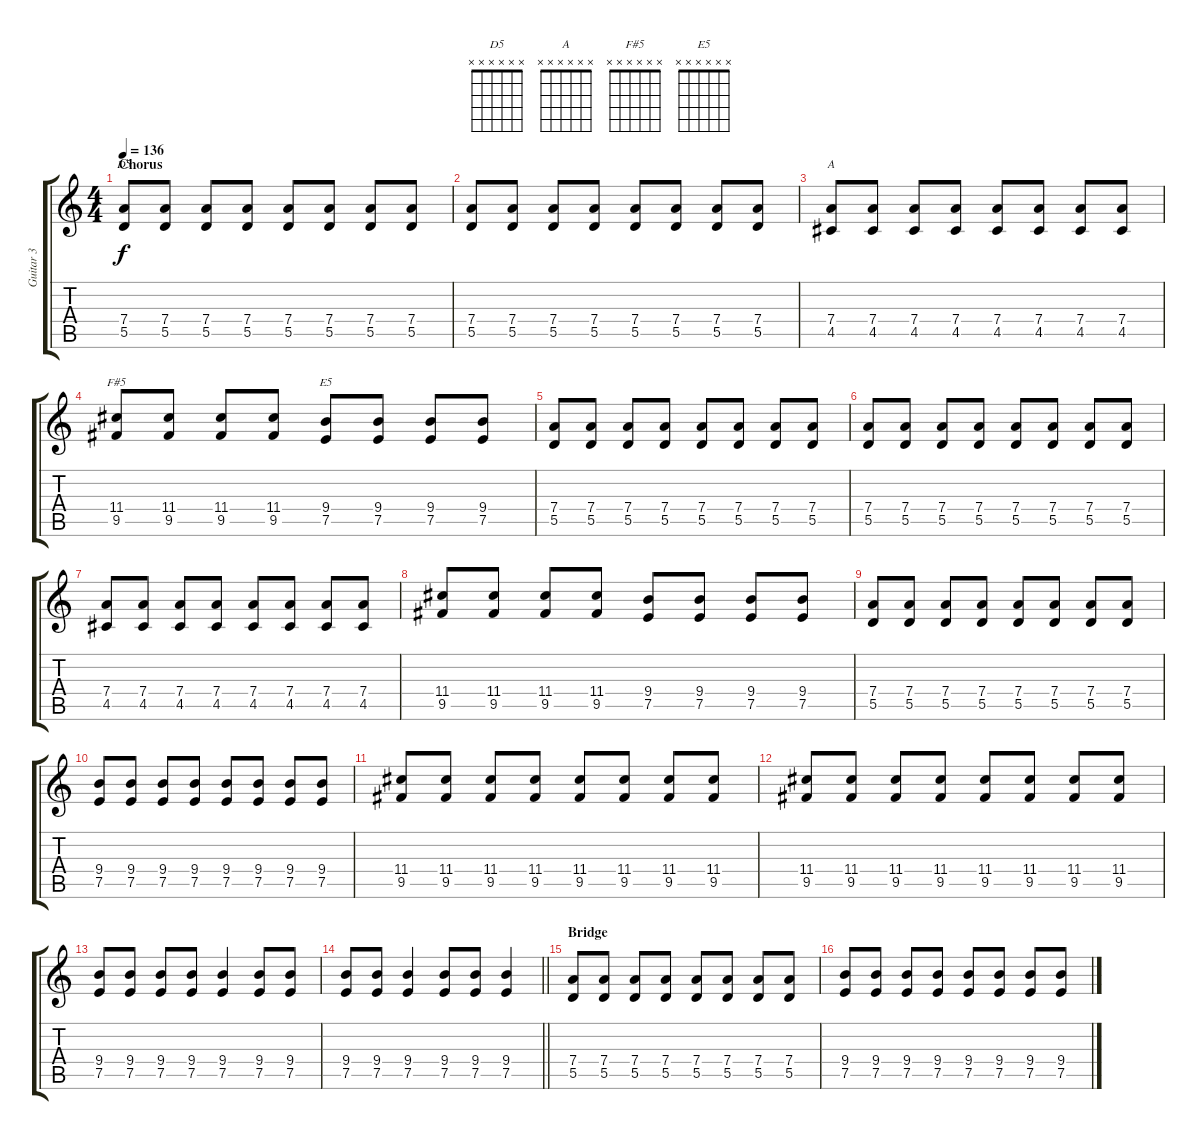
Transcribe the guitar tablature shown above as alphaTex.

\track ("Guitar 3" "Guitar 3") {instrument distortionguitar}
\staff {score tabs}
\tuning (E4 B3 G3 D3 A2 E2) {hide}
\chord ("D5" x x x x x x)
\chord ("A" x x x x x x)
\chord ("F#5" x x x x x x)
\chord ("E5" x x x x x x)
\ts (4 4)
\section ("" "Chorus")
\tempo 136
\clef g2
\ks c
(7.4 5.5).8{ch "D5" dy f} (7.4 5.5).8 (7.4 5.5).8 (7.4 5.5).8 (7.4 5.5).8 (7.4 5.5).8 (7.4 5.5).8 (7.4 5.5).8 |
(7.4 5.5).8 (7.4 5.5).8 (7.4 5.5).8 (7.4 5.5).8 (7.4 5.5).8 (7.4 5.5).8 (7.4 5.5).8 (7.4 5.5).8 |
(7.4 4.5).8{ch "A"} (7.4 4.5).8 (7.4 4.5).8 (7.4 4.5).8 (7.4 4.5).8 (7.4 4.5).8 (7.4 4.5).8 (7.4 4.5).8 |
(11.4 9.5).8{ch "F#5"} (11.4 9.5).8 (11.4 9.5).8 (11.4 9.5).8 (9.4 7.5).8{ch "E5"} (9.4 7.5).8 (9.4 7.5).8 (9.4 7.5).8 |
(7.4 5.5).8 (7.4 5.5).8 (7.4 5.5).8 (7.4 5.5).8 (7.4 5.5).8 (7.4 5.5).8 (7.4 5.5).8 (7.4 5.5).8 |
(7.4 5.5).8 (7.4 5.5).8 (7.4 5.5).8 (7.4 5.5).8 (7.4 5.5).8 (7.4 5.5).8 (7.4 5.5).8 (7.4 5.5).8 |
(7.4 4.5).8 (7.4 4.5).8 (7.4 4.5).8 (7.4 4.5).8 (7.4 4.5).8 (7.4 4.5).8 (7.4 4.5).8 (7.4 4.5).8 |
(11.4 9.5).8 (11.4 9.5).8 (11.4 9.5).8 (11.4 9.5).8 (9.4 7.5).8 (9.4 7.5).8 (9.4 7.5).8 (9.4 7.5).8 |
(7.4 5.5).8 (7.4 5.5).8 (7.4 5.5).8 (7.4 5.5).8 (7.4 5.5).8 (7.4 5.5).8 (7.4 5.5).8 (7.4 5.5).8 |
(9.4 7.5).8 (9.4 7.5).8 (9.4 7.5).8 (9.4 7.5).8 (9.4 7.5).8 (9.4 7.5).8 (9.4 7.5).8 (9.4 7.5).8 |
(11.4 9.5).8 (11.4 9.5).8 (11.4 9.5).8 (11.4 9.5).8 (11.4 9.5).8 (11.4 9.5).8 (11.4 9.5).8 (11.4 9.5).8 |
(11.4 9.5).8 (11.4 9.5).8 (11.4 9.5).8 (11.4 9.5).8 (11.4 9.5).8 (11.4 9.5).8 (11.4 9.5).8 (11.4 9.5).8 |
(9.4 7.5).8 (9.4 7.5).8 (9.4 7.5).8 (9.4 7.5).8 (9.4 7.5).4 (9.4 7.5).8 (9.4 7.5).8 |
\barLineRight lightlight
(9.4 7.5).8 (9.4 7.5).8 (9.4 7.5).4 (9.4 7.5).8 (9.4 7.5).8 (9.4 7.5).4 |
\section ("" "Bridge")
(7.4 5.5).8 (7.4 5.5).8 (7.4 5.5).8 (7.4 5.5).8 (7.4 5.5).8 (7.4 5.5).8 (7.4 5.5).8 (7.4 5.5).8 |
(9.4 7.5).8 (9.4 7.5).8 (9.4 7.5).8 (9.4 7.5).8 (9.4 7.5).8 (9.4 7.5).8 (9.4 7.5).8 (9.4 7.5).8
